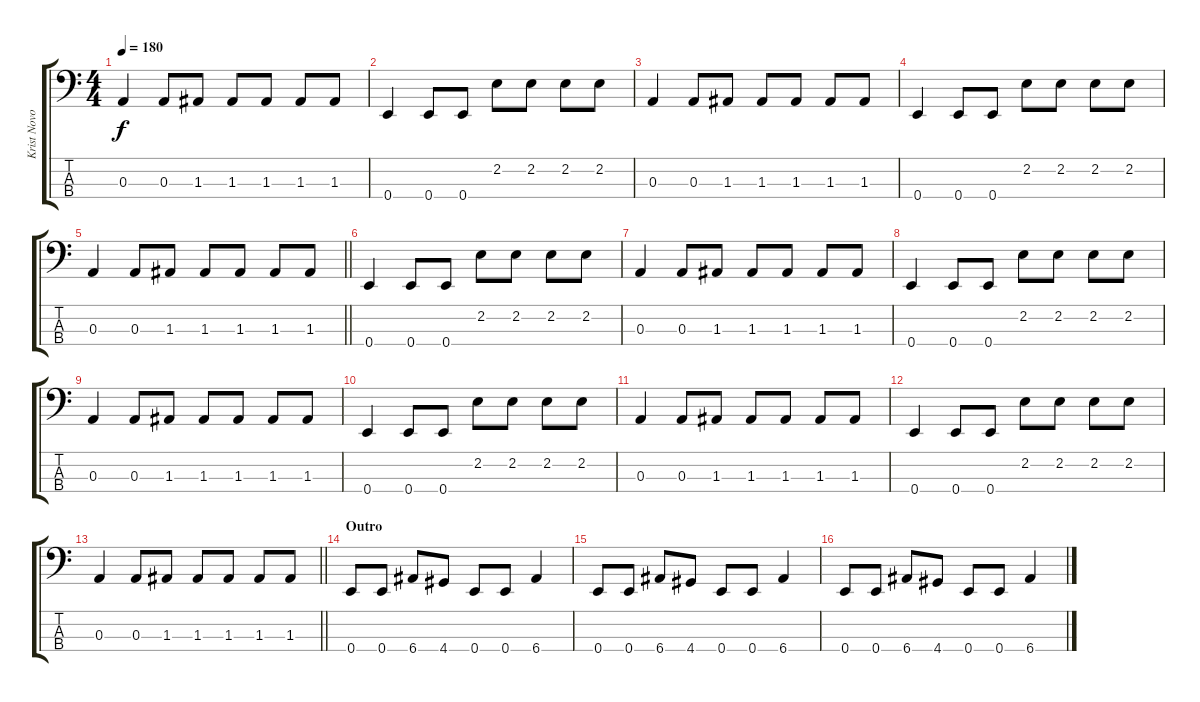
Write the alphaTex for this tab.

\track ("Krist Novoselic" "Krist Novo") {instrument electricbassfinger}
\staff {score tabs}
\tuning (G2 D2 A1 E1) {hide}
\ts (4 4)
\tempo 180
\clef f4
\ks c
0.3.4{dy f} 0.3.8 1.3.8 1.3.8 1.3.8 1.3.8 1.3.8 |
0.4.4 0.4.8 0.4.8 2.2.8 2.2.8 2.2.8 2.2.8 |
0.3.4 0.3.8 1.3.8 1.3.8 1.3.8 1.3.8 1.3.8 |
0.4.4 0.4.8 0.4.8 2.2.8 2.2.8 2.2.8 2.2.8 |
\barLineRight lightlight
0.3.4 0.3.8 1.3.8 1.3.8 1.3.8 1.3.8 1.3.8 |
0.4.4 0.4.8 0.4.8 2.2.8 2.2.8 2.2.8 2.2.8 |
0.3.4 0.3.8 1.3.8 1.3.8 1.3.8 1.3.8 1.3.8 |
0.4.4 0.4.8 0.4.8 2.2.8 2.2.8 2.2.8 2.2.8 |
0.3.4 0.3.8 1.3.8 1.3.8 1.3.8 1.3.8 1.3.8 |
0.4.4 0.4.8 0.4.8 2.2.8 2.2.8 2.2.8 2.2.8 |
0.3.4 0.3.8 1.3.8 1.3.8 1.3.8 1.3.8 1.3.8 |
0.4.4 0.4.8 0.4.8 2.2.8 2.2.8 2.2.8 2.2.8 |
\barLineRight lightlight
0.3.4 0.3.8 1.3.8 1.3.8 1.3.8 1.3.8 1.3.8 |
\section ("" "Outro")
0.4.8 0.4.8 6.4.8 4.4.8 0.4.8 0.4.8 6.4.4 |
0.4.8 0.4.8 6.4.8 4.4.8 0.4.8 0.4.8 6.4.4 |
0.4.8 0.4.8 6.4.8 4.4.8 0.4.8 0.4.8 6.4.4
